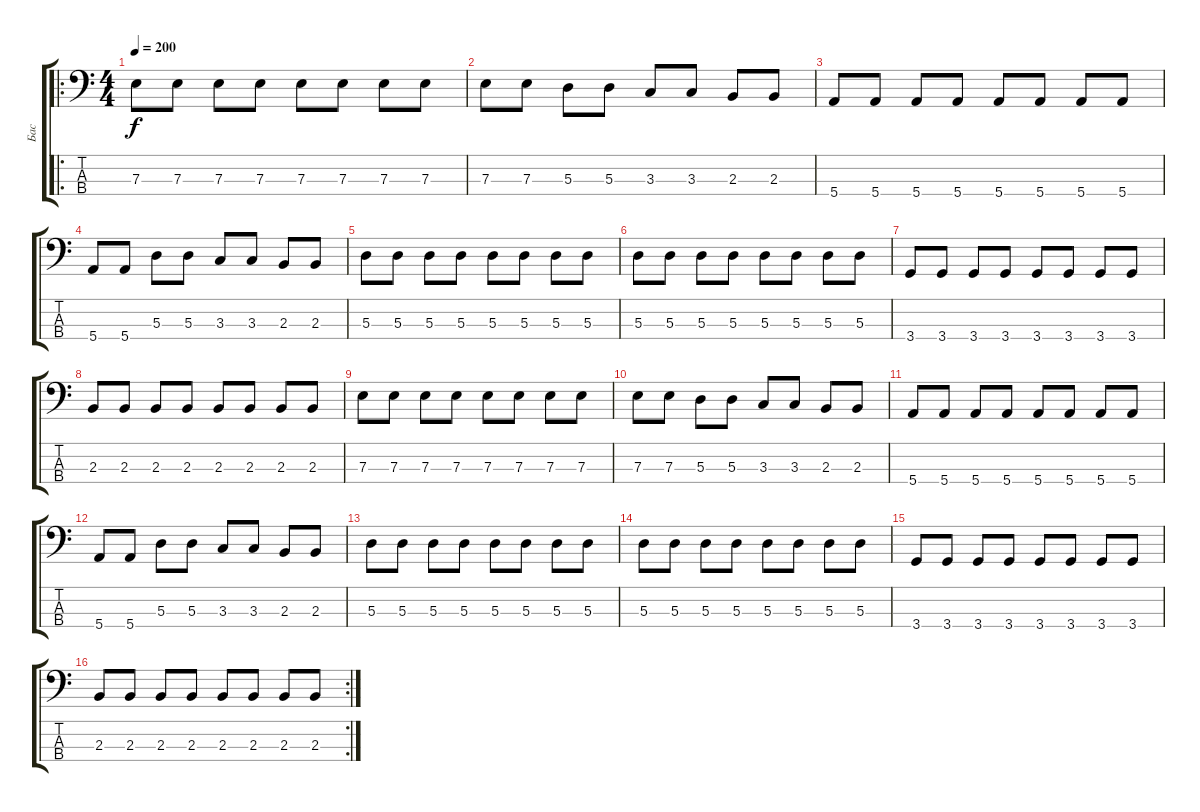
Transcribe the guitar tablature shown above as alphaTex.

\track ("Бас" "Бас") {instrument electricbassfinger}
\staff {score tabs}
\tuning (G2 D2 A1 E1) {hide}
\ro
\ts (4 4)
\tempo 200
\clef f4
\ks c
7.3.8{dy f} 7.3.8 7.3.8 7.3.8 7.3.8 7.3.8 7.3.8 7.3.8 |
7.3.8 7.3.8 5.3.8 5.3.8 3.3.8 3.3.8 2.3.8 2.3.8 |
5.4.8 5.4.8 5.4.8 5.4.8 5.4.8 5.4.8 5.4.8 5.4.8 |
5.4.8 5.4.8 5.3.8 5.3.8 3.3.8 3.3.8 2.3.8 2.3.8 |
5.3.8 5.3.8 5.3.8 5.3.8 5.3.8 5.3.8 5.3.8 5.3.8 |
5.3.8 5.3.8 5.3.8 5.3.8 5.3.8 5.3.8 5.3.8 5.3.8 |
3.4.8 3.4.8 3.4.8 3.4.8 3.4.8 3.4.8 3.4.8 3.4.8 |
2.3.8 2.3.8 2.3.8 2.3.8 2.3.8 2.3.8 2.3.8 2.3.8 |
7.3.8 7.3.8 7.3.8 7.3.8 7.3.8 7.3.8 7.3.8 7.3.8 |
7.3.8 7.3.8 5.3.8 5.3.8 3.3.8 3.3.8 2.3.8 2.3.8 |
5.4.8 5.4.8 5.4.8 5.4.8 5.4.8 5.4.8 5.4.8 5.4.8 |
5.4.8 5.4.8 5.3.8 5.3.8 3.3.8 3.3.8 2.3.8 2.3.8 |
5.3.8 5.3.8 5.3.8 5.3.8 5.3.8 5.3.8 5.3.8 5.3.8 |
5.3.8 5.3.8 5.3.8 5.3.8 5.3.8 5.3.8 5.3.8 5.3.8 |
3.4.8 3.4.8 3.4.8 3.4.8 3.4.8 3.4.8 3.4.8 3.4.8 |
\rc 2
2.3.8 2.3.8 2.3.8 2.3.8 2.3.8 2.3.8 2.3.8 2.3.8
